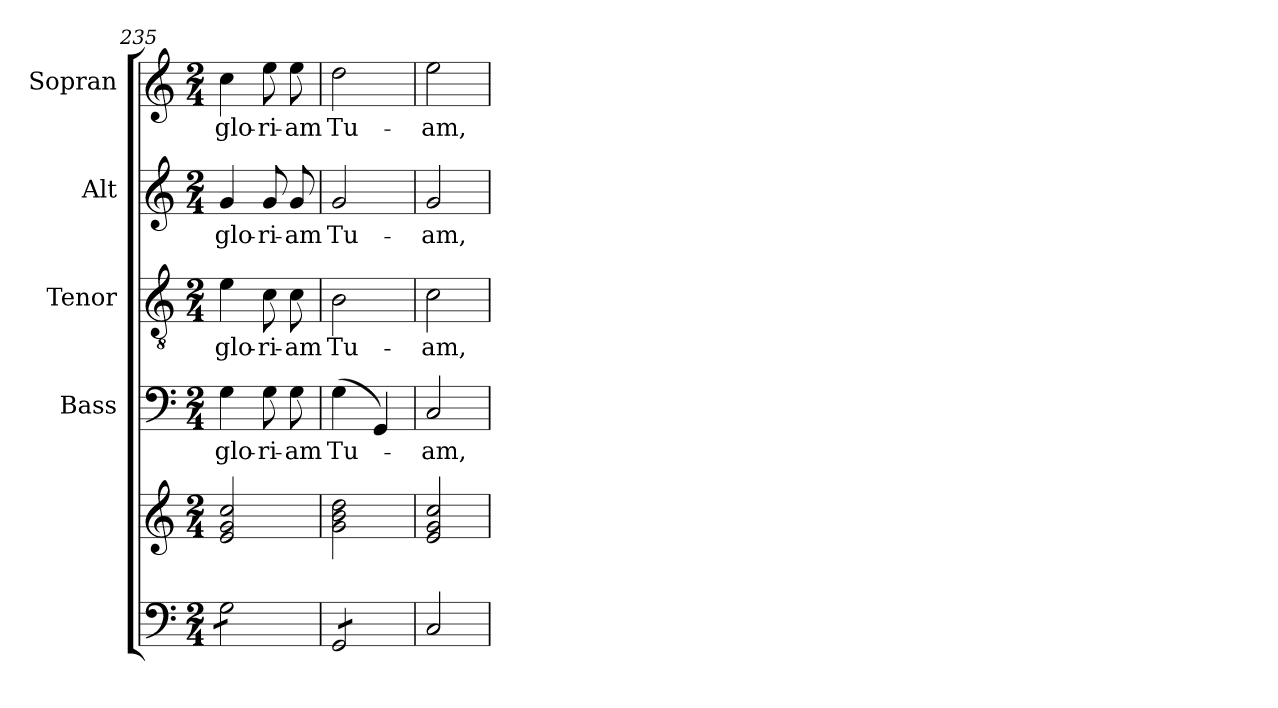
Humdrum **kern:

**kern	**kern	**kern	**text	**kern	**text	**kern	**text	**kern	**text
*part5	*part5	*part4	*part4	*part3	*part3	*part2	*part2	*part1	*part1
*staff6	*staff5	*staff4	*staff4	*staff3	*staff3	*staff2	*staff2	*staff1	*staff1
*	*	*I"Bass	*	*I"Tenor	*	*I"Alt	*	*I"Sopran	*
*	*	*I'B.	*	*I'T.	*	*I'A.	*	*I'S.	*
*clefF4	*clefG2	*clefF4	*	*clefGv2	*	*clefG2	*	*clefG2	*
*k[]	*k[]	*k[]	*	*k[]	*	*k[]	*	*k[]	*
*C:	*C:	*C:	*	*C:	*	*C:	*	*C:	*
*M2/4	*M2/4	*M2/4	*	*M2/4	*	*M2/4	*	*M2/4	*
=235	=235	=235	=235	=235	=235	=235	=235	=235	=235
!	!	!	!LO:LY:b	!	!LO:LY:b	!	!LO:LY:b	!	!LO:LY:b
*tremolo	*	*	*	*	*	*	*	*	*
8G\L	2e/ 2g/ 2cc/	4G\	glo-	4e\	glo-	4g/	glo-	4cc\	glo-
8G\	.	.	.	.	.	.	.	.	.
!	!	!	!LO:LY:b	!	!LO:LY:b	!	!LO:LY:b	!	!LO:LY:b
8G\	.	8G\	-ri-	8c\	-ri-	8g/	-ri-	8ee\	-ri-
!	!	!	!LO:LY:b	!	!LO:LY:b	!	!LO:LY:b	!	!LO:LY:b
8G\J	.	8G\	-am	8c\	-am	8g/	-am	8ee\	-am
=236	=236	=236	=236	=236	=236	=236	=236	=236	=236
!	!	!	!LO:LY:b	!	!LO:LY:b	!	!LO:LY:b	!	!LO:LY:b
8GG/L	2g\ 2b\ 2dd\	(>4G\	Tu-	2B\	Tu-	2g/	Tu-	2dd\	Tu-
8GG/	.	.	.	.	.	.	.	.	.
8GG/	.	4GG/)	.	.	.	.	.	.	.
8GG/J	.	.	.	.	.	.	.	.	.
*Xtremolo	*	*	*	*	*	*	*	*	*
=237	=237	=237	=237	=237	=237	=237	=237	=237	=237
!	!	!	!LO:LY:b	!	!LO:LY:b	!	!LO:LY:b	!	!LO:LY:b
2C/	2e/ 2g/ 2cc/	2C/	-am,	2c\	-am,	2g/	-am,	2ee\	-am,
=	=	=	=	=	=	=	=	=	=
*-	*-	*-	*-	*-	*-	*-	*-	*-	*-
